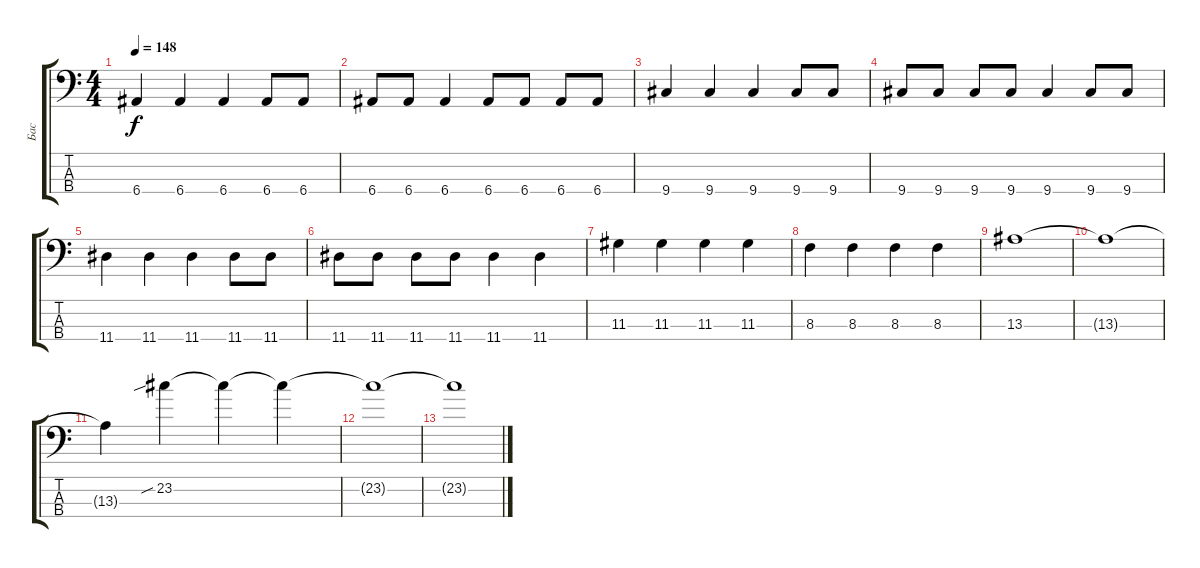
\track ("Бас" "Бас") {instrument electricbassfinger}
\staff {score tabs}
\tuning (G2 D2 A1 E1) {hide}
\ts (4 4)
\tempo 148
\clef f4
\ks c
6.4.4{dy f} 6.4.4 6.4.4 6.4.8 6.4.8 |
6.4.8 6.4.8 6.4.4 6.4.8 6.4.8 6.4.8 6.4.8 |
9.4.4 9.4.4 9.4.4 9.4.8 9.4.8 |
9.4.8 9.4.8 9.4.8 9.4.8 9.4.4 9.4.8 9.4.8 |
11.4.4 11.4.4 11.4.4 11.4.8 11.4.8 |
11.4.8 11.4.8 11.4.8 11.4.8 11.4.4 11.4.4 |
11.3.4 11.3.4 11.3.4 11.3.4 |
8.3.4 8.3.4 8.3.4 8.3.4 |
13.3.1 |
13.3{t}.1 |
13.3{t}.4 23.2{sib}.4 23.2{t}.4 23.2{t}.4 |
23.2{t}.1 |
23.2{t}.1
